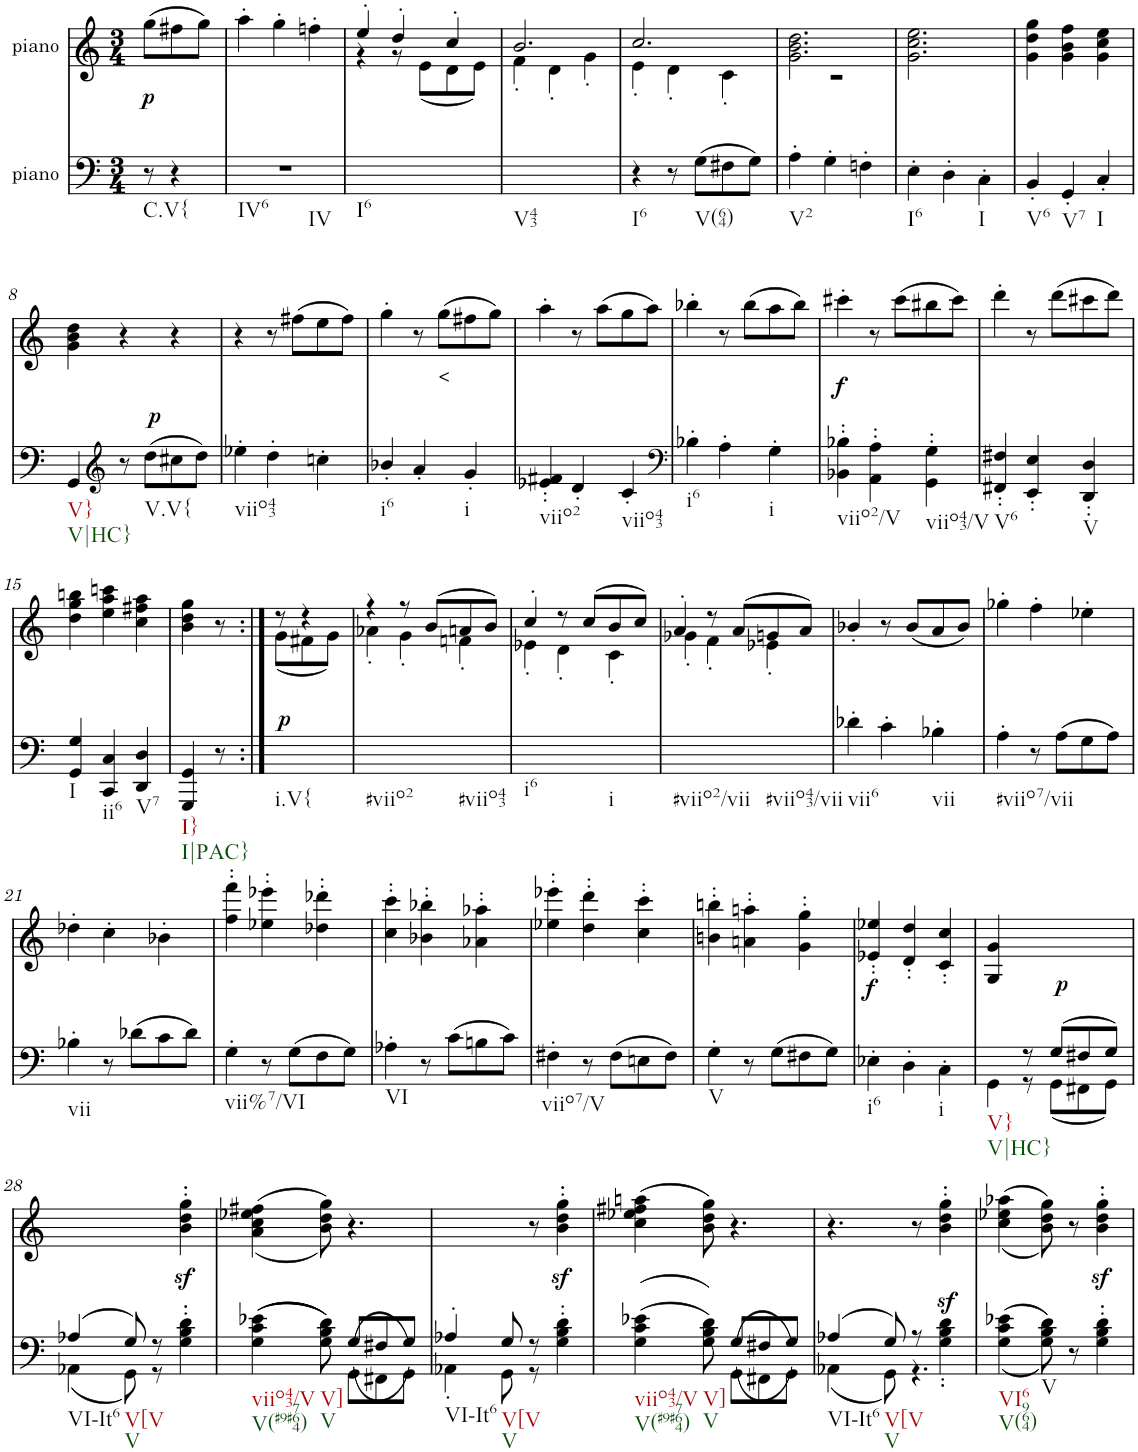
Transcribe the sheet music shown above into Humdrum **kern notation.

**kern	**dynam	**kern	**text	**dynam
*part2	*part2	*part1	*part1	*part1
*staff2	*staff2	*staff1	*staff1	*staff1
*I"piano	*	*I"piano	*	*
*I'Pno	*	*I'Pno	*	*
*clefF4	*	*clefG2	*	*
*k[]	*	*k[]	*	*
*M3/4	*	*M3/4	*	*
=	=	=	=	=
!LO:TX:b:t=C.V{	!	!	!	!
!	!	!	!	!LO:DY:b
8r	.	(8gg\L	.	p
4r	.	8ff#X\	.	.
.	.	8gg\J)	.	.
=1	=1	=1	=1	=1
!LO:TX:b:t=IV6	!	!	!	!
!LO:TX:b:t=IV	!	!	!	!
2.r	.	4aa'\	.	.
.	.	4gg'\	.	.
.	.	4ffn'\	.	.
=2	=2	=2	=2	=2
*	*	*^	*	*
!LO:TX:b:t=I6	!	!	!	!	!
2.ryy	.	4ee'/	4r	.	.
.	.	4dd'/	8r	.	.
.	.	.	(8e\L	.	.
.	.	4cc'/	8d\	.	.
.	.	.	8e\J)	.	.
=3	=3	=3	=3	=3	=3
!LO:TX:b:t=V43	!	!	!	!	!
2.ryy	.	2.b/	4f'\	.	.
.	.	.	4d'\	.	.
.	.	.	4g'\	.	.
=4	=4	=4	=4	=4	=4
!LO:TX:b:t=I6	!	!	!	!	!
4r	.	2.cc/	4e'\	.	.
8r	.	.	4d'\	.	.
!LO:TX:b:t=V(64)	!	!	!	!	!
(8G\L	.	.	.	.	.
8F#X\	.	.	4c'\	.	.
8G\J)	.	.	.	.	.
=5	=5	=5	=5	=5	=5
!LO:TX:b:t=V2	!	!	!	!	!
4A'\	.	2.g\ 2.b\ 2.dd\	2.r	.	.
4G'\	.	.	.	.	.
4Fn'\	.	.	.	.	.
*	*	*v	*v	*	*
=6	=6	=6	=6	=6
!LO:TX:b:t=I6	!	!	!	!
4E'\	.	2.g\ 2.cc\ 2.ee\	.	.
4D'\	.	.	.	.
!LO:TX:b:t=I	!	!	!	!
4C'\	.	.	.	.
=7	=7	=7	=7	=7
!LO:TX:b:t=V6	!	!	!	!
4BB'/	.	4g\ 4dd\ 4gg\	.	.
!LO:TX:b:t=V7	!	!	!	!
4GG'/	.	4g\ 4b\ 4ff\	.	.
!LO:TX:b:t=I	!	!	!	!
4C'/	.	4g\ 4cc\ 4ee\	.	.
!!LO:LB:g=z
=8	=8	=8	=8	=8
!LO:TX:b:t=V}	!	!	!	!
!LO:TX:b:t=V|HC}	!	!	!	!
4GG/	.	4g\ 4b\ 4dd\	.	.
*clefG2	*	*	*	*
8r	.	4r	.	.
!LO:TX:b:t=V.V{	!	!	!	!
!	!LO:DY:a	!	!	!
(8dd\L	p	.	.	.
8cc#X\	.	4r	.	.
8dd\J)	.	.	.	.
=9	=9	=9	=9	=9
!LO:TX:b:t=viio43	!	!	!	!
4ee-X'\	.	4r	.	.
4dd'\	.	8r	.	.
.	.	(8ff#X\L	.	.
4ccn'\	.	8ee\	.	.
.	.	8ff#\J)	.	.
=10	=10	=10	=10	=10
!LO:TX:b:t=i6	!	!	!	!
4b-X'/	.	4gg'\	.	.
4a'/	.	8r	.	.
!	!	!	!LO:LY:b	!
.	.	(8gg\L	<	.
!LO:TX:b:t=i	!	!	!	!
4g'/	.	8ff#X\	.	.
.	.	8gg\J)	.	.
=11	=11	=11	=11	=11
!LO:TX:b:t=viio2	!	!	!	!
4e-X/' 4f#X/'	.	4aa'\	.	.
4d'/	.	8r	.	.
.	.	(8aa\L	.	.
!LO:TX:b:t=viio43	!	!	!	!
4c'/	.	8gg\	.	.
.	.	8aa\J)	.	.
=12	=12	=12	=12	=12
*clefF4	*	*	*	*
!LO:TX:b:t=i6	!	!	!	!
4B-X'\	.	4bb-X'\	.	.
4A'\	.	8r	.	.
.	.	(8bb-\L	.	.
!LO:TX:b:t=i	!	!	!	!
4G'\	.	8aa\	.	.
.	.	8bb-\J)	.	.
=13	=13	=13	=13	=13
!LO:TX:b:t=viio2/V	!	!	!	!
!	!	!	!	!LO:DY:b
4BB-X\' 4B-X\'	.	4ccc#X'\	.	f
4AA\' 4A\'	.	8r	.	.
.	.	(8ccc#\L	.	.
!LO:TX:b:t=viio43/V	!	!	!	!
4GG\' 4G\'	.	8bb#X\	.	.
.	.	8ccc#\J)	.	.
=14	=14	=14	=14	=14
!LO:TX:b:t=V6	!	!	!	!
4FF#X/' 4F#X/'	.	4ddd'\	.	.
4EE/' 4E/'	.	8r	.	.
.	.	(8ddd\L	.	.
!LO:TX:b:t=V	!	!	!	!
4DD/' 4D/'	.	8ccc#X\	.	.
.	.	8ddd\J)	.	.
!!LO:LB:g=z
=15	=15	=15	=15	=15
!LO:TX:b:t=I	!	!	!	!
4GG/ 4G/	.	4dd\ 4gg\ 4bbn\	.	.
!LO:TX:b:t=ii6	!	!	!	!
4CC/ 4C/	.	4ee\ 4aa\ 4cccn\	.	.
!LO:TX:b:t=V7	!	!	!	!
4DD/ 4D/	.	4cc\ 4ff#X\ 4aa\	.	.
=15X1	=15X1	=15X1	=15X1	=15X1
!LO:TX:b:t=I}	!	!	!	!
!LO:TX:b:t=I|PAC}	!	!	!	!
4GGG/ 4GG/	.	4b\ 4dd\ 4gg\	.	.
8r	.	8r	.	.
=15X2:|!	=15X2:|!	=15X2:|!	=15X2:|!	=15X2:|!
*	*	*^	*	*
!LO:TX:b:t=i.V{	!	!	!	!	!
!	!LO:DY:a	!	!	!	!
4.ryy	p	8r	(8g\L	.	.
.	.	4r	8f#X\	.	.
.	.	.	8g\J)	.	.
=16	=16	=16	=16	=16	=16
!LO:TX:b:t=#viio2	!	!	!	!	!
!LO:TX:b:t=#viio43	!	!	!	!	!
2.ryy	.	4r	4a-X'\	.	.
.	.	8r	4g'\	.	.
.	.	(8b/L	.	.	.
.	.	8an/	4fn'\	.	.
.	.	8b/J)	.	.	.
=17	=17	=17	=17	=17	=17
!LO:TX:b:t=i6	!	!	!	!	!
!LO:TX:b:t=i	!	!	!	!	!
2.ryy	.	4cc'/	4e-X'\	.	.
.	.	8r	4d'\	.	.
.	.	(8cc/L	.	.	.
.	.	8b/	4c'\	.	.
.	.	8cc/J)	.	.	.
=18	=18	=18	=18	=18	=18
!LO:TX:b:t=#viio2/vii	!	!	!	!	!
!LO:TX:b:t=#viio43/vii	!	!	!	!	!
2.ryy	.	4a'/	4g-X'\	.	.
.	.	8r	4f'\	.	.
.	.	(8a/L	.	.	.
.	.	8gn/	4e-X'\	.	.
.	.	8a/J)	.	.	.
*	*	*v	*v	*	*
=19	=19	=19	=19	=19
!LO:TX:b:t=vii6	!	!	!	!
4d-X'\	.	4b-X'/	.	.
4c'\	.	8r	.	.
.	.	(8b-/L	.	.
!LO:TX:b:t=vii	!	!	!	!
4B-X'\	.	8a/	.	.
.	.	8b-/J)	.	.
=20	=20	=20	=20	=20
!LO:TX:b:t=#viio7/vii	!	!	!	!
4A'\	.	4gg-X'\	.	.
8r	.	4ff'\	.	.
(8A\L	.	.	.	.
8G\	.	4ee-X'\	.	.
8A\J)	.	.	.	.
!!LO:LB:g=z
=21	=21	=21	=21	=21
!LO:TX:b:t=vii	!	!	!	!
4B-X'\	.	4dd-X'\	.	.
8r	.	4cc'\	.	.
(8d-X\L	.	.	.	.
8c\	.	4b-X'\	.	.
8d-\J)	.	.	.	.
=22	=22	=22	=22	=22
!LO:TX:b:t=vii%7/VI	!	!	!	!
4G'\	.	4ff\' 4fff\'	.	.
8r	.	4ee-X\' 4eee-X\'	.	.
(8G\L	.	.	.	.
8F\	.	4dd-X\' 4ddd-X\'	.	.
8G\J)	.	.	.	.
=23	=23	=23	=23	=23
!LO:TX:b:t=VI	!	!	!	!
4A-X'\	.	4cc\' 4ccc\'	.	.
8r	.	4b-X\' 4bb-X\'	.	.
(8c\L	.	.	.	.
8Bn\	.	4a-X\' 4aa-X\'	.	.
8c\J)	.	.	.	.
=24	=24	=24	=24	=24
!LO:TX:b:t=viio7/V	!	!	!	!
4F#X'\	.	4ee-X\' 4eee-X\'	.	.
8r	.	4dd\' 4ddd\'	.	.
(8F#\L	.	.	.	.
8En\	.	4cc\' 4ccc\'	.	.
8F#\J)	.	.	.	.
=25	=25	=25	=25	=25
!LO:TX:b:t=V	!	!	!	!
4G'\	.	4bn\' 4bbn\'	.	.
8r	.	4an\' 4aan\'	.	.
(8G\L	.	.	.	.
8F#X\	.	4g\' 4gg\'	.	.
8G\J)	.	.	.	.
=26	=26	=26	=26	=26
!LO:TX:b:t=i6	!	!	!	!
!	!	!	!	!LO:DY:b
4E-X'\	.	4e-X/' 4ee-X/'	.	f
4D'\	.	4d/' 4dd/'	.	.
!LO:TX:b:t=i	!	!	!	!
4C'\	.	4c/' 4cc/'	.	.
=27	=27	=27	=27	=27
*^	*	*	*	*
!LO:TX:b:t=V}	!	!	!	!	!
!LO:TX:b:t=V|HC}	!	!	!	!	!
4ryy	4GG\	.	4G/ 4g/	.	.
8r	8r	.	4ryy	.	.
(8G/L	(8GG\L	.	.	.	.
!	!	!	!	!	!LO:DY:b
8F#X/	8FF#X\	.	4ryy	.	p
8G/J)	8GG\J)	.	.	.	.
!!LO:LB:g=z
=28	=28	=28	=28	=28	=28
!LO:TX:b:t=VI-It6	!	!	!	!	!
(4A-X/	(4AA-X\	.	4.ryy	.	.
!LO:TX:b:t=V[V	!	!	!	!	!
!LO:TX:b:t=V	!	!	!	!	!
8G/)	8GG\)	.	.	.	.
8r	8r	.	8ryy	.	.
4G\' 4B\' 4d\'	4ryy	.	4b\z<' 4dd\z<' 4gg\z<'	.	.
=29	=29	=29	=29	=29	=29
!LO:TX:b:t=viio43/V	!	!	!	!	!
!LO:TX:b:t=V(#9#764)	!	!	!	!	!
(>(4G\ 4c\ 4e-X\	4.ryy	.	((<4a\ 4cc\ 4ee-X\ 4ff#X\	.	.
!LO:TX:b:t=V]	!	!	!	!	!
!LO:TX:b:t=V	!	!	!	!	!
8G\ 8B\ 8d\))	.	.	8b\ 8dd\ 8gg\))	.	.
(8GG\L	(8G/L	.	4.r	.	.
8FF#X\	8F#X/	.	.	.	.
8GG\J)	8G/J)	.	.	.	.
=30	=30	=30	=30	=30	=30
!LO:TX:b:t=VI-It6	!	!	!	!	!
4A-X'/	4AA-X'\	.	4.ryy	.	.
!LO:TX:b:t=V[V	!	!	!	!	!
!LO:TX:b:t=V	!	!	!	!	!
8G/	8GG\	.	.	.	.
8r	8r	.	8r	.	.
4G\' 4B\' 4d\'	4ryy	.	4b\z<' 4dd\z<' 4gg\z<'	.	.
=31	=31	=31	=31	=31	=31
!LO:TX:b:t=viio43/V	!	!	!	!	!
!LO:TX:b:t=V(#9#764)	!	!	!	!	!
(>(4G\ 4c\ 4e-X\	4.ryy	.	(4cc\ 4ee-X\ 4ff#X\ 4aan\	.	.
!LO:TX:b:t=V]	!	!	!	!	!
!LO:TX:b:t=V	!	!	!	!	!
8G\ 8B\ 8d\))	.	.	8b\ 8dd\ 8gg\)	.	.
(8GG\L	(8G/L	.	4.r	.	.
8FF#X\	8F#X/	.	.	.	.
8GG\J)	8G/J)	.	.	.	.
=32	=32	=32	=32	=32	=32
!LO:TX:b:t=VI-It6	!	!	!	!	!
(4A-X/	(4AA-X\	.	4.r	.	.
!LO:TX:b:t=V[V	!	!	!	!	!
!LO:TX:b:t=V	!	!	!	!	!
8G/)	8GG\)	.	.	.	.
8r	4.r	.	8r	.	.
!	!	!LO:DY:a	!	!	!
4G\' 4B\' 4d\'	.	sf	4b\' 4dd\' 4gg\'	.	.
*v	*v	*	*	*	*
=33	=33	=33	=33	=33
!LO:TX:b:t=VI6	!	!	!	!
!LO:TX:b:t=V(964)	!	!	!	!
(<(4G\ 4c\ 4e-X\	.	(<(4cc\ 4ee-X\ 4aa-X\	.	.
!LO:TX:b:t=V	!	!	!	!
8G\ 8B\ 8d\))	.	8b\ 8dd\ 8gg\))	.	.
8r	.	8r	.	.
4G\' 4B\' 4d\'	.	4b\z<' 4dd\z<' 4gg\z<'	.	.
=	=	=	=	=
*-	*-	*-	*-	*-
